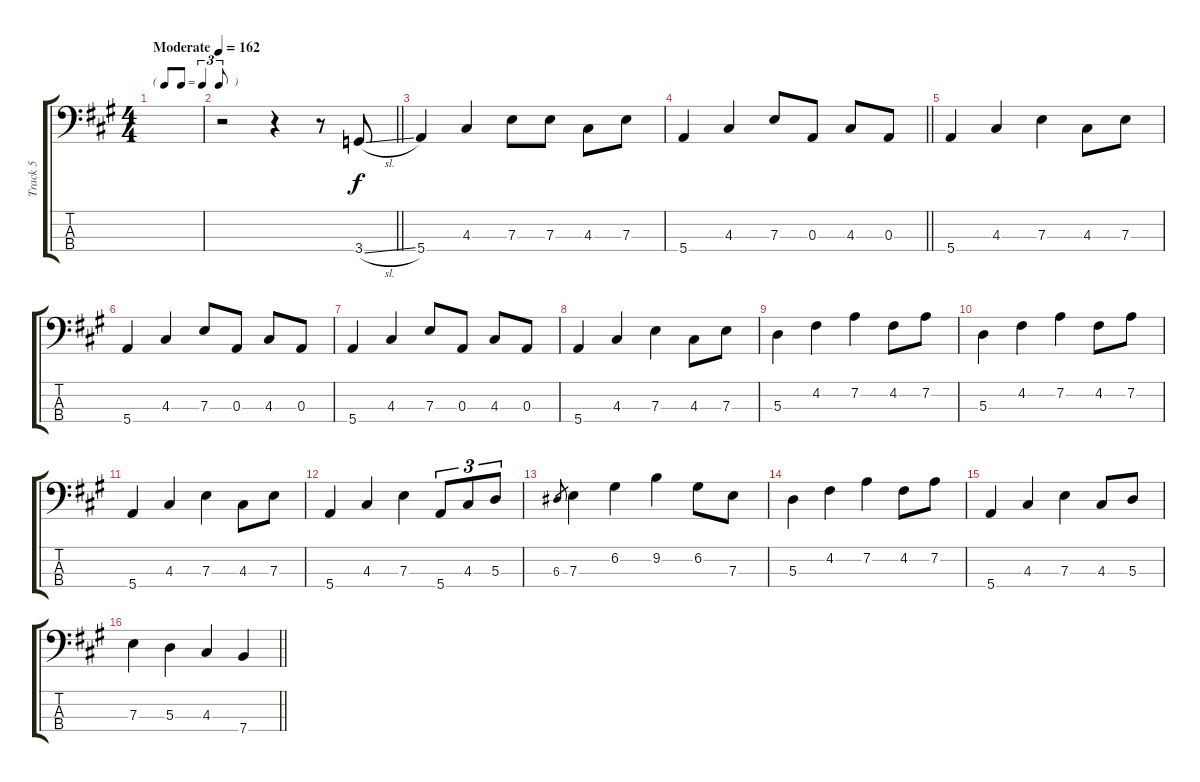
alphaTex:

\track ("Track 5" "Track 5") {instrument electricbassfinger}
\staff {score tabs}
\tuning (G2 D2 A1 E1) {hide}
\ts (4 4)
\tf triplet8th
\tempo (162 "Moderate")
\clef f4
\ks a
|
\barLineRight lightlight
r.2 r.4 r.8 3.4{sl}.8 |
5.4.4 4.3.4 7.3.8 7.3.8 4.3.8 7.3.8 |
\barLineRight lightlight
5.4.4 4.3.4 7.3.8 0.3.8 4.3.8 0.3.8 |
5.4.4 4.3.4 7.3.4 4.3.8 7.3.8 |
5.4.4 4.3.4 7.3.8 0.3.8 4.3.8 0.3.8 |
5.4.4 4.3.4 7.3.8 0.3.8 4.3.8 0.3.8 |
5.4.4 4.3.4 7.3.4 4.3.8 7.3.8 |
5.3.4 4.2.4 7.2.4 4.2.8 7.2.8 |
5.3.4 4.2.4 7.2.4 4.2.8 7.2.8 |
5.4.4 4.3.4 7.3.4 4.3.8 7.3.8 |
5.4.4 4.3.4 7.3.4 5.4.8{tu (3 2)} 4.3.8{tu (3 2)} 5.3.8{tu (3 2)} |
6.3.8{gr} 7.3.4 6.2.4 9.2.4 6.2.8 7.3.8 |
5.3.4 4.2.4 7.2.4 4.2.8 7.2.8 |
5.4.4 4.3.4 7.3.4 4.3.8 5.3.8 |
\barLineRight lightlight
7.3.4 5.3.4 4.3.4 7.4.4
